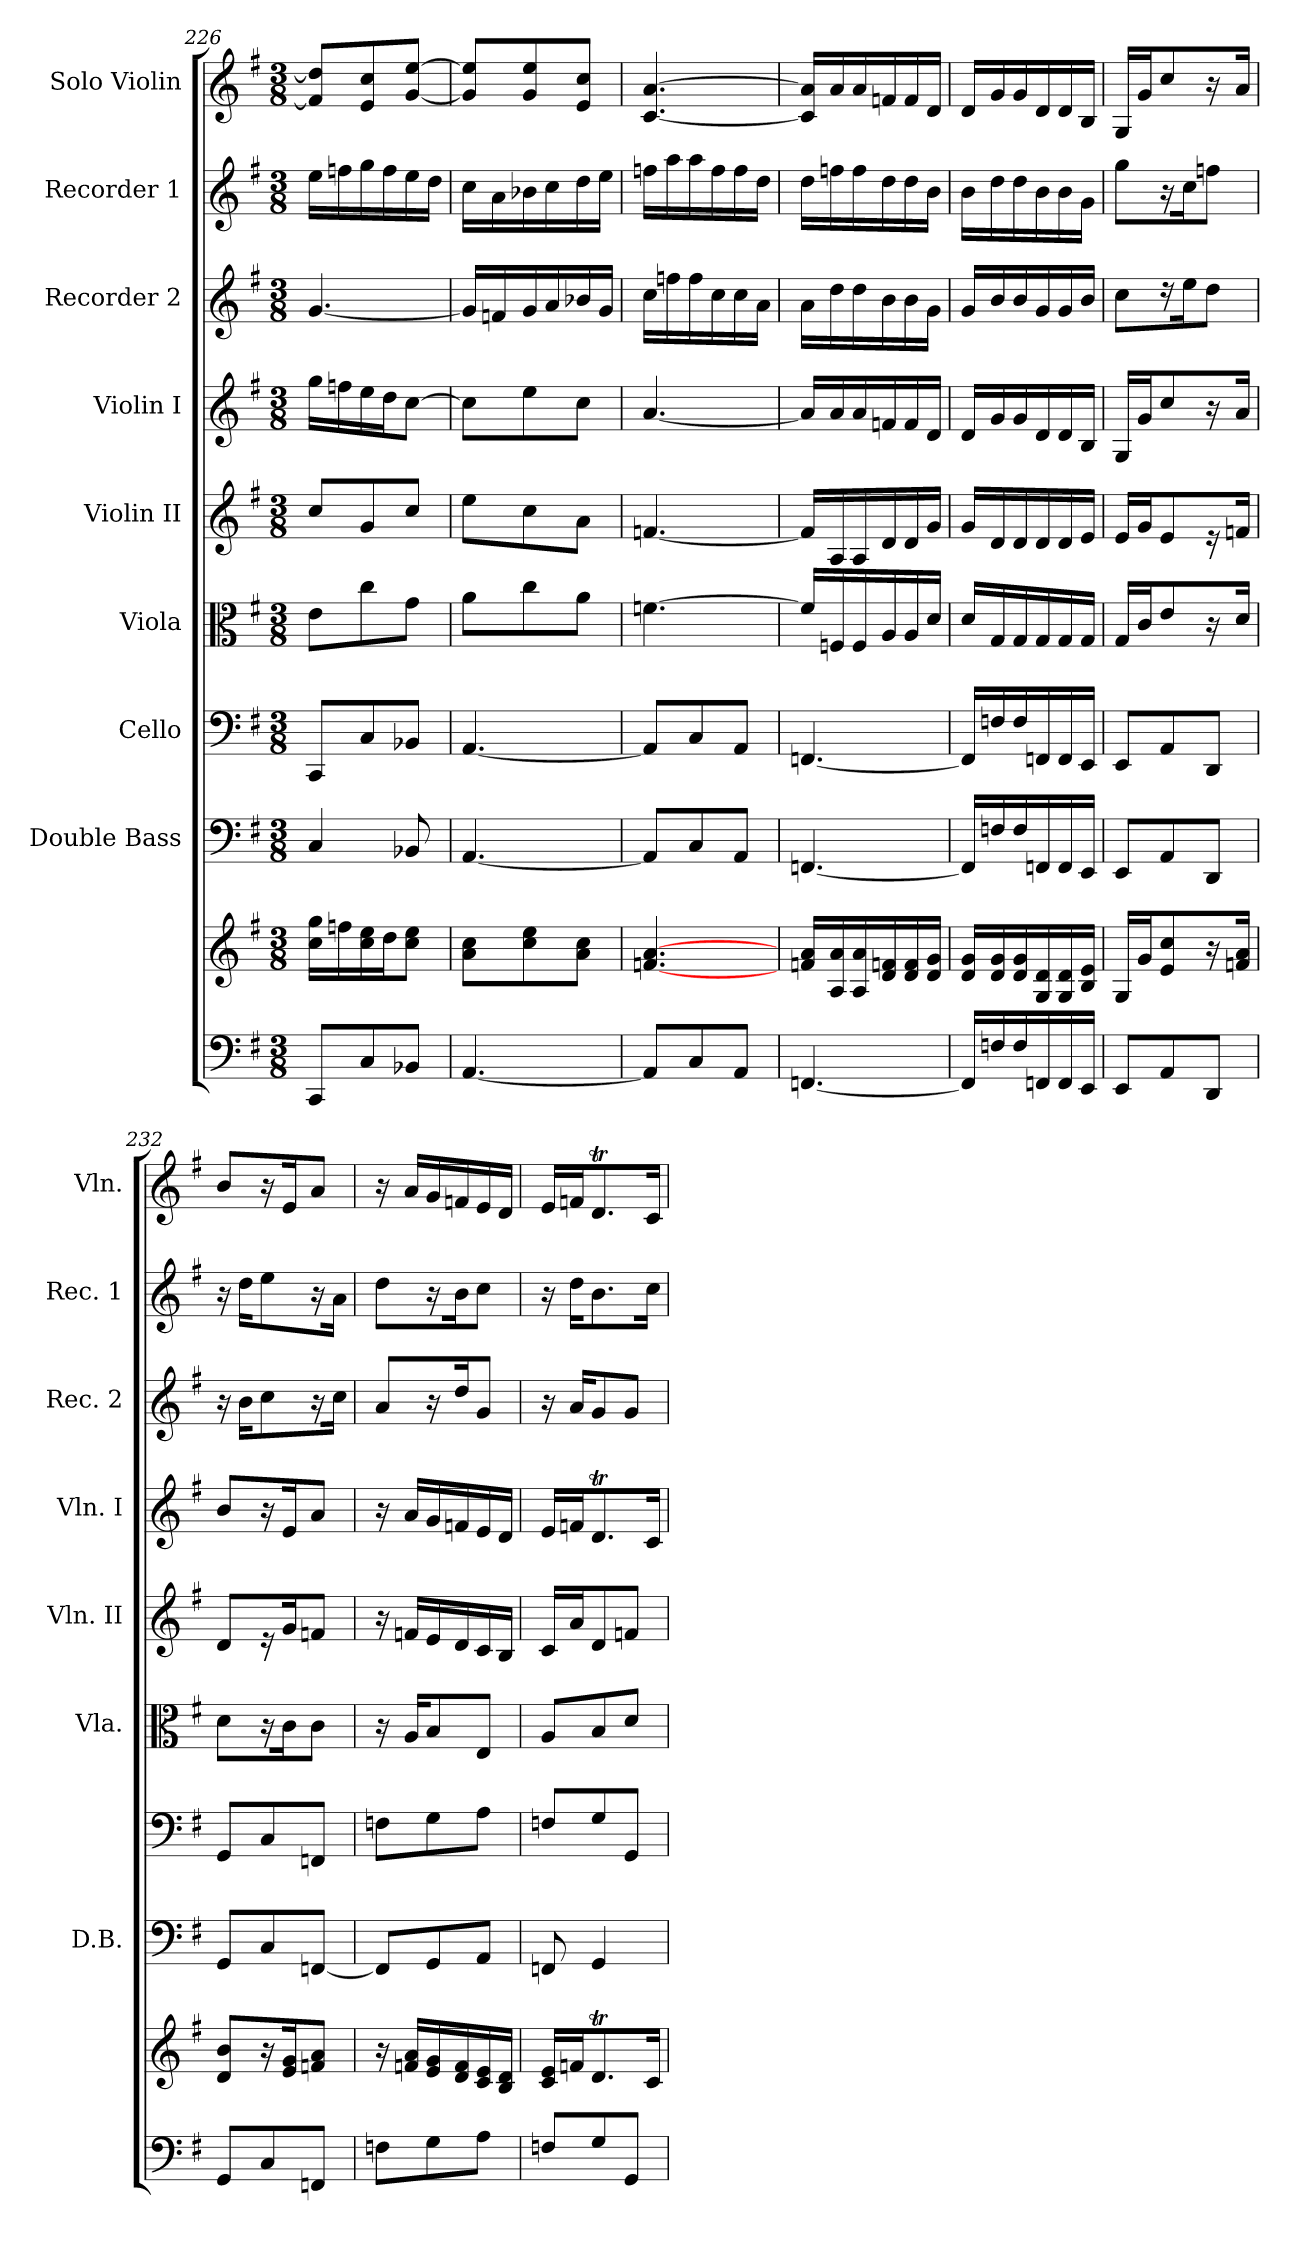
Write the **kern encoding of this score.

**kern	**kern	**kern	**kern	**kern	**kern	**kern	**kern	**kern	**kern
*part9	*part9	*part8	*part7	*part6	*part5	*part4	*part3	*part2	*part1
*staff10	*staff9	*staff8	*staff7	*staff6	*staff5	*staff4	*staff3	*staff2	*staff1
*	*	*I"Double Bass	*I"Cello	*I"Viola	*I"Violin II	*I"Violin I	*I"Recorder 2	*I"Recorder 1	*I"Solo Violin
*	*	*I'D.B.	*	*I'Vla.	*I'Vln. II	*I'Vln. I	*I'Rec. 2	*I'Rec. 1	*I'Vln.
*clefF4	*clefG2	*clefF4	*clefF4	*clefC3	*clefG2	*clefG2	*clefG2	*clefG2	*clefG2
*	*	*ITrd7c12	*	*	*	*	*	*	*
*k[f#]	*k[f#]	*k[f#]	*k[f#]	*k[f#]	*k[f#]	*k[f#]	*k[f#]	*k[f#]	*k[f#]
*G:	*G:	*G:	*G:	*G:	*G:	*G:	*G:	*G:	*G:
*M3/8	*M3/8	*M3/8	*M3/8	*M3/8	*M3/8	*M3/8	*M3/8	*M3/8	*M3/8
=226	=226	=226	=226	=226	=226	=226	=226	=226	=226
8CC/L	16cc\ 16gg\LL	4CC/	8CC/L	8e\L	8cc/L	16gg\LL	[4.g/	16ee\LL	8f]/ 8dd]/L
.	16ffn\	.	.	.	.	16ffn\	.	16ffn\	.
8C/	16cc\ 16ee\	.	8C/	8cc\	8g/	16ee\	.	16gg\	8e/ 8cc/
.	16dd\J	.	.	.	.	16dd\J	.	16ff\	.
8BB-X/J	8cc\ 8ee\J	8BBB-X/	8BB-X/J	8g\J	8cc/J	[8cc\J	.	16ee\	[8g/ [8ee/J
.	.	.	.	.	.	.	.	16dd\JJ	.
=227	=227	=227	=227	=227	=227	=227	=227	=227	=227
[4.AA/	8a\ 8cc\L	[4.AAA/	[4.AA/	8a\L	8ee\L	8cc\L]	16g/LL]	16cc\LL	8g]/ 8ee]/L
.	.	.	.	.	.	.	16fn/	16a\	.
.	8cc\ 8ee\	.	.	8cc\	8cc\	8ee\	16g/	16b-X\	8g/ 8ee/
.	.	.	.	.	.	.	16a/	16cc\	.
.	8a\ 8cc\J	.	.	8a\J	8a\J	8cc\J	16b-X/	16dd\	8e/ 8cc/J
.	.	.	.	.	.	.	16g/JJ	16ee\JJ	.
=228	=228	=228	=228	=228	=228	=228	=228	=228	=228
8AA/L]	[4.fn/ [4.a/	8AAA/L]	8AA/L]	[4.fn\	[4.fn/	[4.a/	16cc\LL	16ffn\LL	[4.c/ [4.a/
.	.	.	.	.	.	.	16ffn\	16aa\	.
8C/	.	8CC/	8C/	.	.	.	16ff\	16aa\	.
.	.	.	.	.	.	.	16cc\	16ff\	.
8AA/J	.	8AAA/J	8AA/J	.	.	.	16cc\	16ff\	.
.	.	.	.	.	.	.	16a\JJ	16dd\JJ	.
=229	=229	=229	=229	=229	=229	=229	=229	=229	=229
[4.FFn/	16f/ 16a/LL	[4.FFFn/	[4.FFn/	16f/LL]	16f/LL]	16a/LL]	16a\LL	16dd\LL	16c]/ 16a]/LL
.	16A/ 16a/	.	.	16Fn/	16A/	16a/	16dd\	16ffn\	16a/
.	16A/ 16a/	.	.	16F/	16A/	16a/	16dd\	16ff\	16a/
.	16d/ 16fn/	.	.	16A/	16d/	16fn/	16b\	16dd\	16fn/
.	16d/ 16f/	.	.	16A/	16d/	16f/	16b\	16dd\	16f/
.	16d/ 16g/JJ	.	.	16d/JJ	16g/JJ	16d/JJ	16g\JJ	16b\JJ	16d/JJ
=230	=230	=230	=230	=230	=230	=230	=230	=230	=230
16FF/LL]	16d/ 16g/LL	16FFF/LL]	16FF/LL]	16d/LL	16g/LL	16d/LL	16g/LL	16b\LL	16d/LL
16Fn/	16d/ 16g/	16FFn/	16Fn/	16G/	16d/	16g/	16b/	16dd\	16g/
16F/	16d/ 16g/	16FF/	16F/	16G/	16d/	16g/	16b/	16dd\	16g/
16FFn/	16G/ 16d/	16FFFn/	16FFn/	16G/	16d/	16d/	16g/	16b\	16d/
16FF/	16G/ 16d/	16FFF/	16FF/	16G/	16d/	16d/	16g/	16b\	16d/
16EE/JJ	16B/ 16e/JJ	16EEE/JJ	16EE/JJ	16G/JJ	16e/JJ	16B/JJ	16b/JJ	16g\JJ	16B/JJ
=231	=231	=231	=231	=231	=231	=231	=231	=231	=231
8EE/L	16G/LL	8EEE/L	8EE/L	16G/LL	16e/LL	16G/LL	8cc\L	8gg\L	16G/LL
.	16g/J	.	.	16c/J	16g/J	16g/J	.	.	16g/J
8AA/	8e/ 8cc/	8AAA/	8AA/	8e/	8e/	8cc/	16r	16r	8cc/
.	.	.	.	.	.	.	16ee\k	16cc\k	.
8DD/J	16r	8DDD/J	8DD/J	16r	16r	16r	8dd\J	8ffn\J	16r
.	16fn/ 16a/Jk	.	.	16d/Jk	16fn/Jk	16a/Jk	.	.	16a/Jk
=232	=232	=232	=232	=232	=232	=232	=232	=232	=232
8GG/L	8d/ 8b/L	8GGG/L	8GG/L	8d\L	8d/L	8b/L	16r	16r	8b/L
.	.	.	.	.	.	.	16b\KL	16dd\KL	.
8C/	16r	8CC/	8C/	16r	16r	16r	8cc\	8ee\	16r
.	16e/ 16g/k	.	.	16c\k	16g/k	16e/k	.	.	16e/k
8FFn/J	8fn/ 8a/J	[8FFFn/J	8FFn/J	8c\J	8fn/J	8a/J	16r	16r	8a/J
.	.	.	.	.	.	.	16cc\Jk	16a\Jk	.
=233	=233	=233	=233	=233	=233	=233	=233	=233	=233
8Fn\L	16r	8FFF/L]	8Fn\L	16r	16r	16r	8a/L	8dd\L	16r
.	16fn/ 16a/LL	.	.	16A/KL	16fn/LL	16a/LL	.	.	16a/LL
8G\	16e/ 16g/	8GGG/	8G\	8B/	16e/	16g/	16r	16r	16g/
.	16d/ 16f/	.	.	.	16d/	16fn/	16dd/k	16b\k	16fn/
8A\J	16c/ 16e/	8AAA/J	8A\J	8E/J	16c/	16e/	8g/J	8cc\J	16e/
.	16B/ 16d/JJ	.	.	.	16B/JJ	16d/JJ	.	.	16d/JJ
=234	=234	=234	=234	=234	=234	=234	=234	=234	=234
8Fn/L	16c/ 16e/LL	8FFFn/	8Fn/L	8A/L	16c/LL	16e/LL	16r	16r	16e/LL
.	16fn/J	.	.	.	16a/J	16fn/J	16a/KL	16dd\KL	16fn/J
8G/	8.dT/	4GGG/	8G/	8B/	8d/	8.dT/	8g/	8.b\	8.dT/
8GG/J	.	.	8GG/J	8d/J	8fn/J	.	8g/J	.	.
.	16c/Jk	.	.	.	.	16c/Jk	.	16cc\Jk	16c/Jk
=	=	=	=	=	=	=	=	=	=
*-	*-	*-	*-	*-	*-	*-	*-	*-	*-
